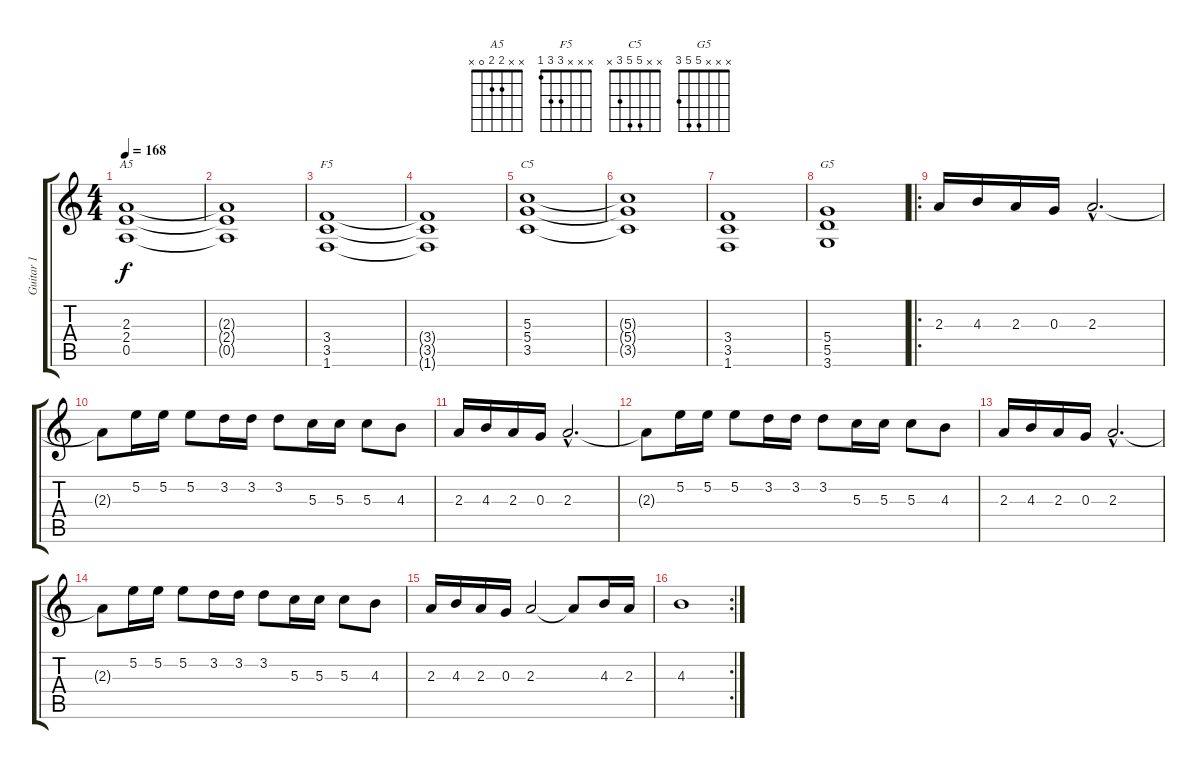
\track ("Guitar 1" "Guitar 1") {instrument distortionguitar}
\staff {score tabs}
\tuning (E4 B3 G3 D3 A2 E2) {hide}
\chord ("A5" x x 2 2 0 x)
\chord ("F5" x x x 3 3 1)
\chord ("C5" x x 5 5 3 x)
\chord ("G5" x x x 5 5 3)
\ts (4 4)
\tempo 168
\clef g2
\ks c
(2.3 2.4 0.5).1{ch "A5" dy f} |
(2.3{t} 2.4{t} 0.5{t}).1 |
(3.4 3.5 1.6).1{ch "F5"} |
(3.4{t} 3.5{t} 1.6{t}).1 |
(5.3 5.4 3.5).1{ch "C5"} |
(5.3{t} 5.4{t} 3.5{t}).1 |
(3.4 3.5 1.6).1 |
(5.4 5.5 3.6).1{ch "G5"} |
\ro
2.3.16 4.3.16 2.3.16 0.3.16 2.3{hac}.2{d} |
2.3{t}.8 5.2.16 5.2.16 5.2.8 3.2.16 3.2.16 3.2.8 5.3.16 5.3.16 5.3.8 4.3.8 |
2.3.16 4.3.16 2.3.16 0.3.16 2.3{hac}.2{d} |
2.3{t}.8 5.2.16 5.2.16 5.2.8 3.2.16 3.2.16 3.2.8 5.3.16 5.3.16 5.3.8 4.3.8 |
2.3.16 4.3.16 2.3.16 0.3.16 2.3{hac}.2{d} |
2.3{t}.8 5.2.16 5.2.16 5.2.8 3.2.16 3.2.16 3.2.8 5.3.16 5.3.16 5.3.8 4.3.8 |
2.3.16 4.3.16 2.3.16 0.3.16 2.3.2 2.3{t}.8 4.3.16 2.3.16 |
\rc 2
4.3.1
